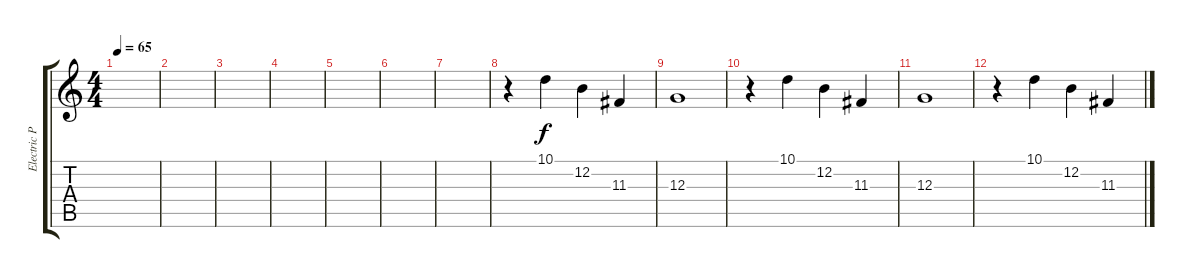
\track ("Electric Piano (Ian McDonald)" "Electric P") {instrument electricgrandpiano}
\staff {score tabs}
\tuning (E4 B3 G3 D3 A2 E2) {hide}
\ts (4 4)
\tempo 65
\clef g2
\ks c
|
|
|
|
|
|
|
r.4 10.1.4 12.2.4 11.3.4 |
12.3.1 |
r.4 10.1.4 12.2.4 11.3.4 |
12.3.1 |
r.4 10.1.4 12.2.4 11.3.4
